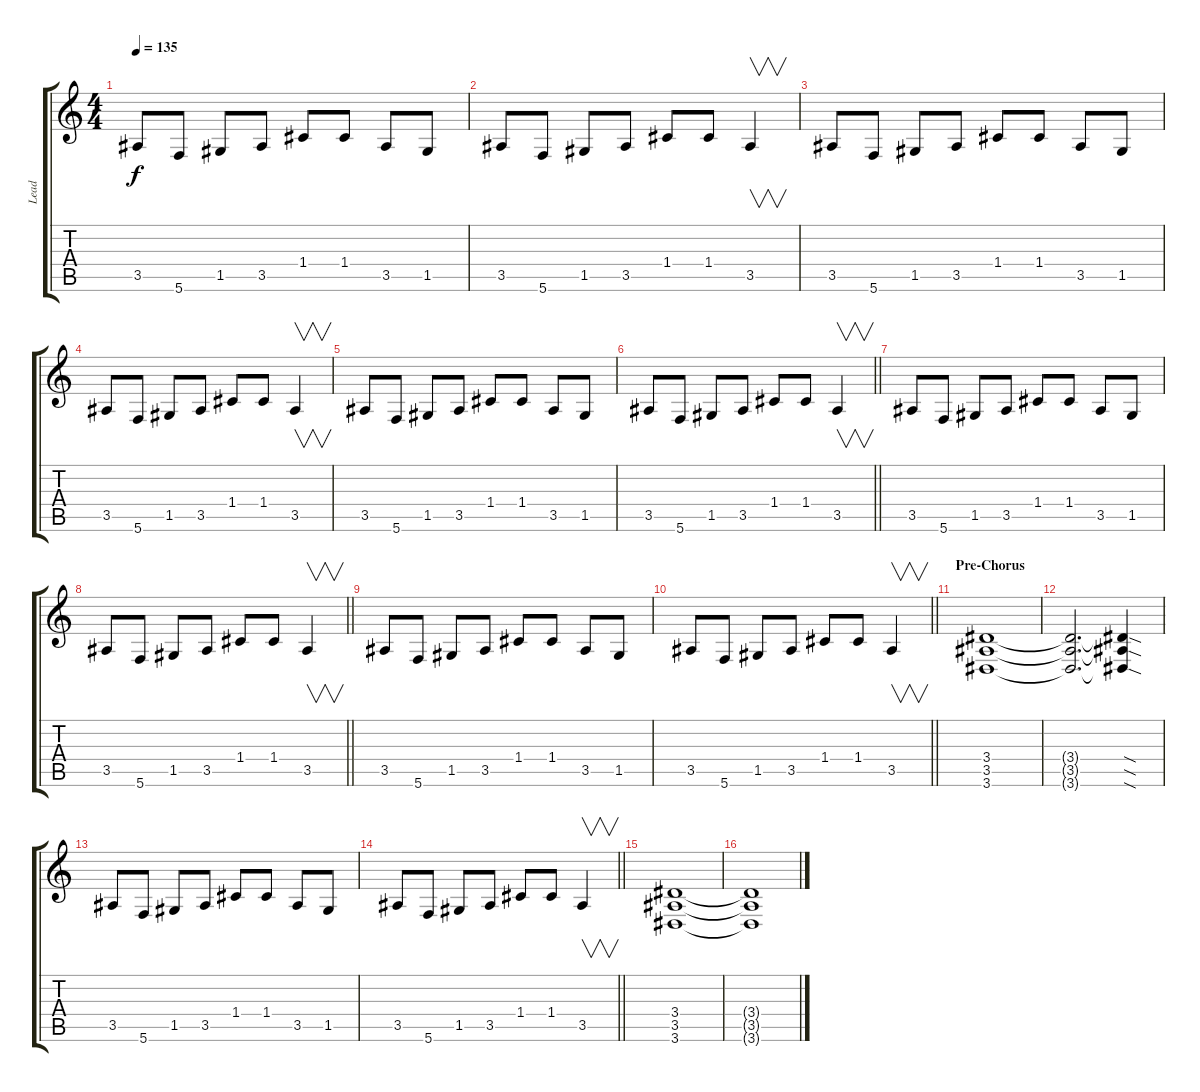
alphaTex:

\track ("Lead" "Lead") {instrument distortionguitar}
\staff {score tabs}
\tuning (D4 A3 F3 C3 G2 C2) {hide}
\ts (4 4)
\tempo 135
\clef g2
\ks c
3.5.8{dy f} 5.6.8 1.5.8 3.5.8 1.4.8 1.4.8 3.5.8 1.5.8 |
3.5.8 5.6.8 1.5.8 3.5.8 1.4.8 1.4.8 3.5.4{v} |
3.5.8 5.6.8 1.5.8 3.5.8 1.4.8 1.4.8 3.5.8 1.5.8 |
3.5.8 5.6.8 1.5.8 3.5.8 1.4.8 1.4.8 3.5.4{v} |
3.5.8 5.6.8 1.5.8 3.5.8 1.4.8 1.4.8 3.5.8 1.5.8 |
\barLineRight lightlight
3.5.8 5.6.8 1.5.8 3.5.8 1.4.8 1.4.8 3.5.4{v} |
3.5.8 5.6.8 1.5.8 3.5.8 1.4.8 1.4.8 3.5.8 1.5.8 |
\barLineRight lightlight
3.5.8 5.6.8 1.5.8 3.5.8 1.4.8 1.4.8 3.5.4{v} |
3.5.8 5.6.8 1.5.8 3.5.8 1.4.8 1.4.8 3.5.8 1.5.8 |
\barLineRight lightlight
3.5.8 5.6.8 1.5.8 3.5.8 1.4.8 1.4.8 3.5.4{v} |
\section ("" "Pre-Chorus")
(3.4 3.5 3.6).1 |
(3.4{t} 3.5{t} 3.6{t}).2{d} (3.4{sod t} 3.5{sod t} 3.6{sod t}).4 |
3.5.8 5.6.8 1.5.8 3.5.8 1.4.8 1.4.8 3.5.8 1.5.8 |
\barLineRight lightlight
3.5.8 5.6.8 1.5.8 3.5.8 1.4.8 1.4.8 3.5.4{v} |
(3.4 3.5 3.6).1 |
(3.4{t} 3.5{t} 3.6{t}).1
